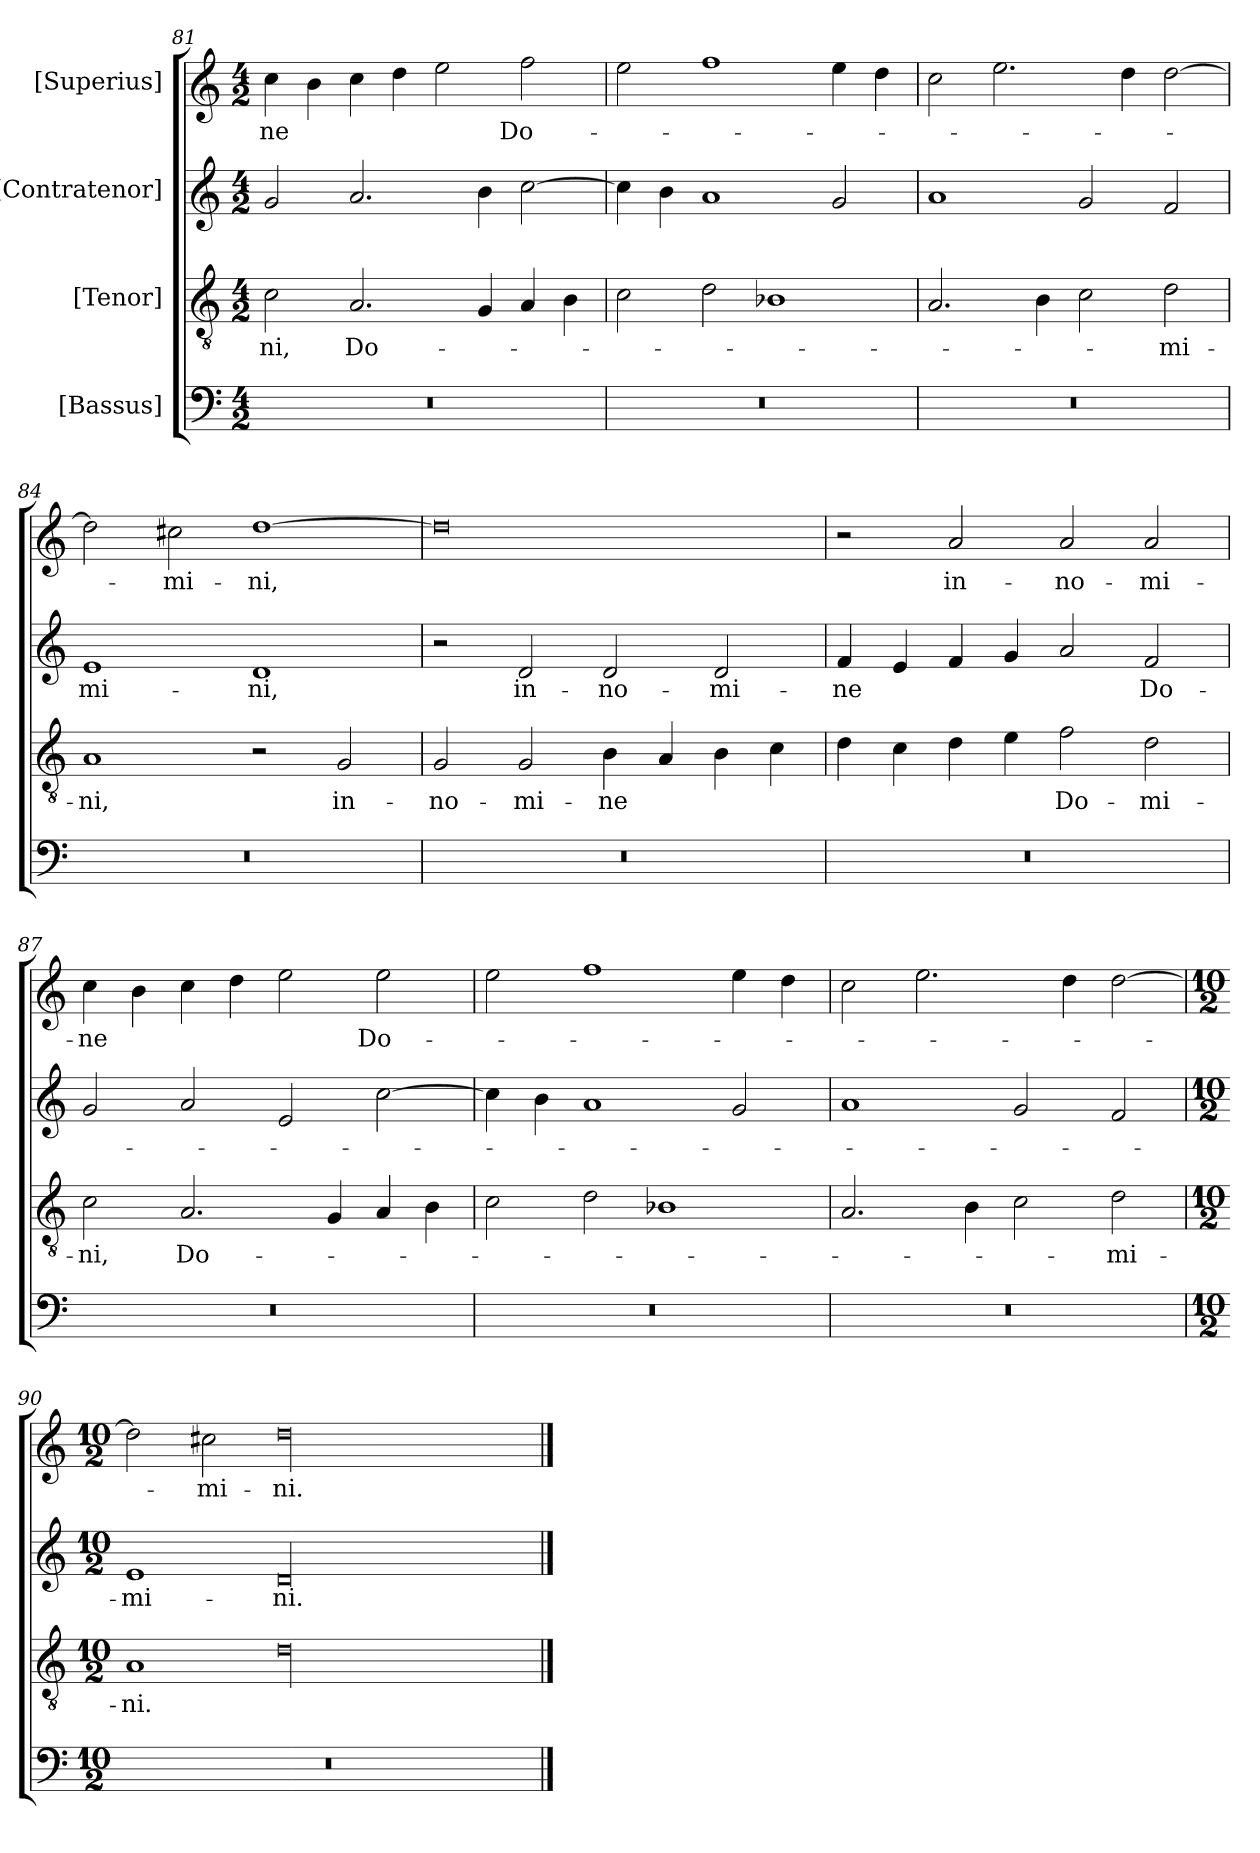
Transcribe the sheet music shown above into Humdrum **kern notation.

**kern	**kern	**text	**kern	**text	**kern	**text
*part4	*part3	*part3	*part2	*part2	*part1	*part1
*staff4	*staff3	*staff3	*staff2	*staff2	*staff1	*staff1
*I"[Bassus]	*I"[Tenor]	*	*I"[Contratenor]	*	*I"[Superius]	*
*clefF4	*clefGv2	*	*clefG2	*	*clefG2	*
*k[]	*k[]	*	*k[]	*	*k[]	*
*M4/2	*M4/2	*	*M4/2	*	*M4/2	*
=81	=81	=81	=81	=81	=81	=81
0r	2c\	-ni,	2g/	.	4cc\	-ne
.	.	.	.	.	4b\	.
.	2.A/	Do-	2.a/	.	4cc\	.
.	.	.	.	.	4dd\	.
.	.	.	.	.	2ee\	.
.	4G/	.	4b\	.	.	.
.	4A/	.	[2cc\	.	2ff\	Do-
.	4B\	.	.	.	.	.
=82	=82	=82	=82	=82	=82	=82
0r	2c\	.	4cc\]	.	2ee\	.
.	.	.	4b\	.	.	.
.	2d\	.	1a/	.	1ff\	.
.	1B-X\	.	.	.	.	.
.	.	.	2g/	.	4ee\	.
.	.	.	.	.	4dd\	.
=83	=83	=83	=83	=83	=83	=83
0r	2.A/	.	1a/	.	2cc\	.
.	.	.	.	.	2.ee\	.
.	4B\	.	.	.	.	.
.	2c\	.	2g/	.	.	.
.	.	.	.	.	4dd\	.
.	2d\	-mi-	2f/	.	[2dd\	.
=84	=84	=84	=84	=84	=84	=84
0r	1A/	-ni,	1e/	-mi-	2dd\]	.
.	.	.	.	.	2cc#X\	-mi-
.	2r	.	1d/	-ni,	[1dd\	-ni,
.	2G/	in-	.	.	.	.
=85	=85	=85	=85	=85	=85	=85
0r	2G/	no-	2r	.	0dd\]	.
.	2G/	-mi-	2d/	in-	.	.
.	4B\	-ne	2d/	no-	.	.
.	4A/	.	.	.	.	.
.	4B\	.	2d/	-mi-	.	.
.	4c\	.	.	.	.	.
=86	=86	=86	=86	=86	=86	=86
0r	4d\	.	4f/	-ne	2r	.
.	4c\	.	4e/	.	.	.
.	4d\	.	4f/	.	2a/	in-
.	4e\	.	4g/	.	.	.
.	2f\	Do-	2a/	.	2a/	no-
.	2d\	-mi-	2f/	Do-	2a/	-mi-
=87	=87	=87	=87	=87	=87	=87
0r	2c\	-ni,	2g/	.	4cc\	-ne
.	.	.	.	.	4b\	.
.	2.A/	Do-	2a/	.	4cc\	.
.	.	.	.	.	4dd\	.
.	.	.	2e/	.	2ee\	.
.	4G/	.	.	.	.	.
.	4A/	.	[2cc\	.	2ee\	Do-
.	4B\	.	.	.	.	.
=88	=88	=88	=88	=88	=88	=88
0r	2c\	.	4cc\]	.	2ee\	.
.	.	.	4b\	.	.	.
.	2d\	.	1a/	.	1ff\	.
.	1B-X\	.	.	.	.	.
.	.	.	2g/	.	4ee\	.
.	.	.	.	.	4dd\	.
=89	=89	=89	=89	=89	=89	=89
0r	2.A/	.	1a/	.	2cc\	.
.	.	.	.	.	2.ee\	.
.	4B\	.	.	.	.	.
.	2c\	.	2g/	.	.	.
.	.	.	.	.	4dd\	.
.	2d\	-mi-	2f/	.	[2dd\	.
=90	=90	=90	=90	=90	=90	=90
*M10/2	*M10/2	*	*M10/2	*	*M10/2	*
1%5r	1A/	-ni.	1e/	-mi-	2dd\]	.
.	.	.	.	.	2cc#X\	-mi-
.	00d\	.	00d/	-ni.	00dd\	-ni.
==	==	==	==	==	==	==
*-	*-	*-	*-	*-	*-	*-
